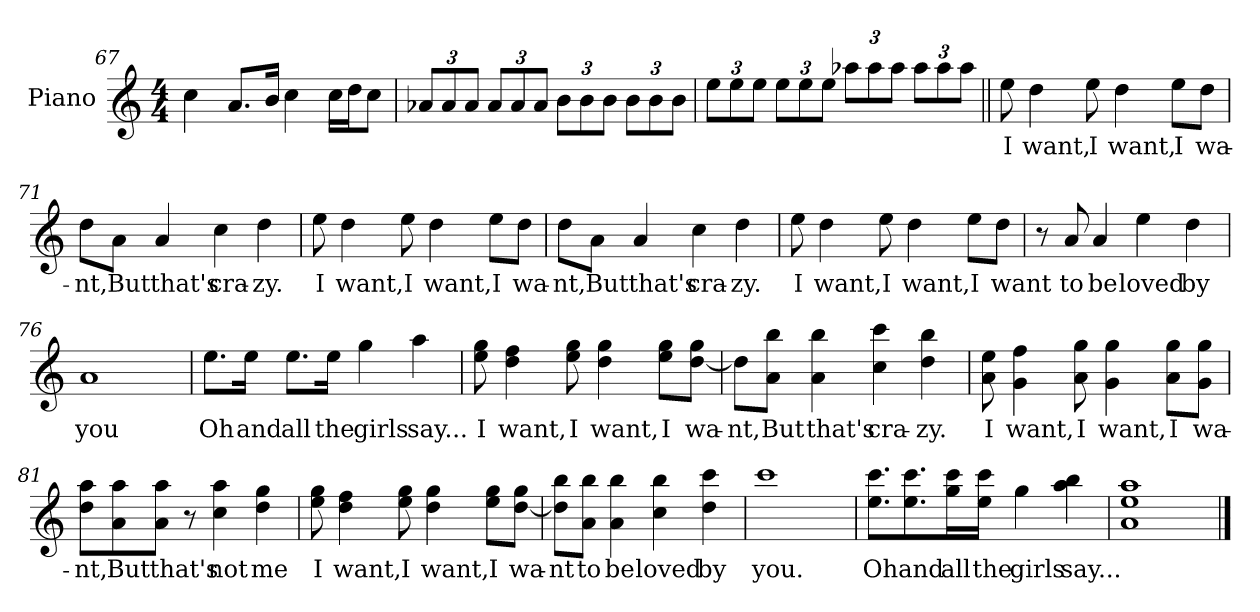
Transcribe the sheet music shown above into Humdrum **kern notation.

**kern	**text
*part1	*part1
*staff1	*staff1
*I"Piano	*
*clefG2	*
*k[]	*
*C:	*
*M4/4	*
=67	=67
4cc	.
8.aL	.
16bJk	.
4cc	.
16ccLL	.
16ddJ	.
8ccJ	.
=68	=68
12a-L	.
12a-	.
12a-J	.
12a-L	.
12a-	.
12a-J	.
12bL	.
12b	.
12bJ	.
12bL	.
12b	.
12bJ	.
=69	=69
12eeL	.
12ee	.
12eeJ	.
12eeL	.
12ee	.
12eeJ	.
12aa-L	.
12aa-	.
12aa-J	.
12aa-L	.
12aa-	.
12aa-J	.
!!LO:LB:g=z
=70||	=70||
!	!LO:LY:b:color=#008000
8ee	I
!	!LO:LY:b:color=#008000
4dd	want,
!	!LO:LY:b:color=#008000
8ee	I
!	!LO:LY:b:color=#008000
4dd	want,
!	!LO:LY:b:color=#008000
8eeL	I
!	!LO:LY:b:color=#008000
8ddJ	wa-
=71	=71
!	!LO:LY:b:color=#008000
8ddL	-nt,
!	!LO:LY:b:color=#008000
8aJ	But
!	!LO:LY:b:color=#008000
4a	that's
!	!LO:LY:b:color=#008000
4cc	cra-
!	!LO:LY:b:color=#008000
4dd	-zy.
=72	=72
!	!LO:LY:b:color=#008000
8ee	I
!	!LO:LY:b:color=#008000
4dd	want,
!	!LO:LY:b:color=#008000
8ee	I
!	!LO:LY:b:color=#008000
4dd	want,
!	!LO:LY:b:color=#008000
8eeL	I
!	!LO:LY:b:color=#008000
8ddJ	wa-
=73	=73
!	!LO:LY:b:color=#008000
8ddL	-nt,
!	!LO:LY:b:color=#008000
8aJ	But
!	!LO:LY:b:color=#008000
4a	that's
!	!LO:LY:b:color=#008000
4cc	cra-
!	!LO:LY:b:color=#008000
4dd	-zy.
=74	=74
!	!LO:LY:b:color=#008000
8ee	I
!	!LO:LY:b:color=#008000
4dd	want,
!	!LO:LY:b:color=#008000
8ee	I
!	!LO:LY:b:color=#008000
4dd	want,
!	!LO:LY:b:color=#008000
8eeL	I
!	!LO:LY:b:color=#008000
8ddJ	want
=75	=75
8r	.
!	!LO:LY:b:color=#008000
8a	to
!	!LO:LY:b:color=#008000
4a	be
!	!LO:LY:b:color=#008000
4ee	loved
!	!LO:LY:b:color=#008000
4dd	by
=76	=76
!	!LO:LY:b:color=#008000
1a	you
=77	=77
!	!LO:LY:b:color=#008000
8.eeL	Oh
!	!LO:LY:b:color=#008000
16eeJk	and
!	!LO:LY:b:color=#008000
8.eeL	all
!	!LO:LY:b:color=#008000
16eeJk	the
!	!LO:LY:b:color=#008000
4gg	girls
!	!LO:LY:b:color=#008000
4aa	say...
!!LO:LB:g=z
=78	=78
!	!LO:LY:b:color=#008000
8ee 8gg	I
!	!LO:LY:b:color=#008000
4dd 4ff	want,
!	!LO:LY:b:color=#008000
8ee 8gg	I
!	!LO:LY:b:color=#008000
4dd 4gg	want,
!	!LO:LY:b:color=#008000
8ee 8ggL	I
!	!LO:LY:b:color=#008000
[8dd 8ggJ	wa-
=79	=79
!	!LO:LY:b:color=#008000
8ddL]	-nt,
!	!LO:LY:b:color=#008000
8a 8bbJ	But
!	!LO:LY:b:color=#008000
4a 4bb	that's
!	!LO:LY:b:color=#008000
4cc 4ccc	cra-
!	!LO:LY:b:color=#008000
4dd 4bb	-zy.
=80	=80
!	!LO:LY:b:color=#008000
8a 8ee	I
!	!LO:LY:b:color=#008000
4g 4ff	want,
!	!LO:LY:b:color=#008000
8a 8gg	I
!	!LO:LY:b:color=#008000
4g 4gg	want,
!	!LO:LY:b:color=#008000
8a 8ggL	I
!	!LO:LY:b:color=#008000
8g 8ggJ	wa-
=81	=81
!	!LO:LY:b:color=#008000
8dd 8aaL	-nt,
!	!LO:LY:b:color=#008000
8a 8aa	But
!	!LO:LY:b:color=#008000
8a 8aaJ	that's
8r	.
!	!LO:LY:b:color=#008000
4cc 4aa	not
!	!LO:LY:b:color=#008000
4dd 4gg	me
=82	=82
!	!LO:LY:b:color=#008000
8ee 8gg	I
!	!LO:LY:b:color=#008000
4dd 4ff	want,
!	!LO:LY:b:color=#008000
8ee 8gg	I
!	!LO:LY:b:color=#008000
4dd 4gg	want,
!	!LO:LY:b:color=#008000
8ee 8ggL	I
!	!LO:LY:b:color=#008000
[8dd 8ggJ	wa-
=83	=83
!	!LO:LY:b:color=#008000
8dd] 8bbL	-nt
!	!LO:LY:b:color=#008000
8a 8bbJ	to
!	!LO:LY:b:color=#008000
4a 4bb	be
!	!LO:LY:b:color=#008000
4cc 4bb	loved
!	!LO:LY:b:color=#008000
4dd 4ccc	by
=84	=84
!	!LO:LY:b:color=#008000
1ccc	you.
=85	=85
!	!LO:LY:b:color=#008000
8.ee 8.cccL	Oh
!	!LO:LY:b:color=#008000
8.ee 8.ccc	and
!	!LO:LY:b:color=#008000
16gg 16cccL	all
!	!LO:LY:b:color=#008000
16ee 16cccJJ	the
!	!LO:LY:b:color=#008000
4gg	girls
!	!LO:LY:b:color=#008000
4aa 4bb	say...
=86	=86
1a 1ee 1aa	.
==	==
*-	*-
